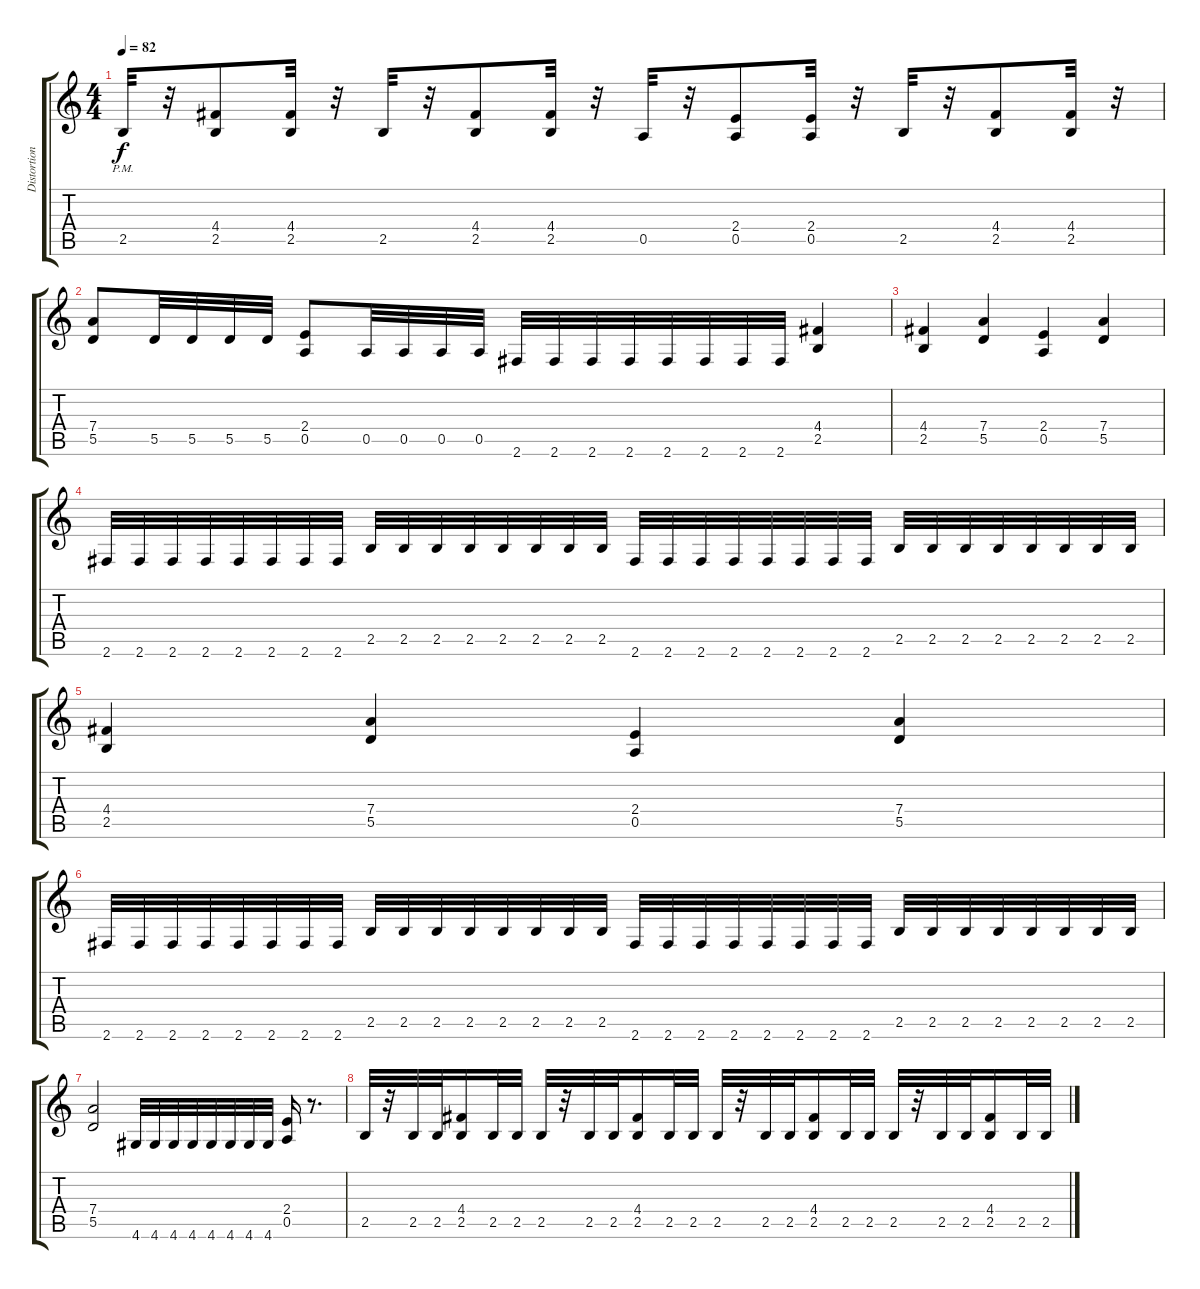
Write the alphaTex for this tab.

\track ("Distortion Rhythm" "Distortion") {instrument distortionguitar}
\staff {score tabs}
\tuning (E4 B3 G3 D3 A2 E2) {hide}
\ts (4 4)
\tempo 82
\clef g2
\ks c
2.5{pm}.32{dy f} r.32 (4.4 2.5).8 (4.4 2.5).32 r.32 2.5.32 r.32 (4.4 2.5).8 (4.4 2.5).32 r.32 0.5.32 r.32 (2.4 0.5).8 (2.4 0.5).32 r.32 2.5.32 r.32 (4.4 2.5).8 (4.4 2.5).32 r.32 |
(7.4 5.5).8 5.5.32 5.5.32 5.5.32 5.5.32 (2.4 0.5).8 0.5.32 0.5.32 0.5.32 0.5.32 2.6.32 2.6.32 2.6.32 2.6.32 2.6.32 2.6.32 2.6.32 2.6.32 (4.4 2.5).4 |
(4.4 2.5).4 (7.4 5.5).4 (2.4 0.5).4 (7.4 5.5).4 |
2.6.32 2.6.32 2.6.32 2.6.32 2.6.32 2.6.32 2.6.32 2.6.32 2.5.32 2.5.32 2.5.32 2.5.32 2.5.32 2.5.32 2.5.32 2.5.32 2.6.32 2.6.32 2.6.32 2.6.32 2.6.32 2.6.32 2.6.32 2.6.32 2.5.32 2.5.32 2.5.32 2.5.32 2.5.32 2.5.32 2.5.32 2.5.32 |
(4.4 2.5).4 (7.4 5.5).4 (2.4 0.5).4 (7.4 5.5).4 |
2.6.32 2.6.32 2.6.32 2.6.32 2.6.32 2.6.32 2.6.32 2.6.32 2.5.32 2.5.32 2.5.32 2.5.32 2.5.32 2.5.32 2.5.32 2.5.32 2.6.32 2.6.32 2.6.32 2.6.32 2.6.32 2.6.32 2.6.32 2.6.32 2.5.32 2.5.32 2.5.32 2.5.32 2.5.32 2.5.32 2.5.32 2.5.32 |
(7.4 5.5).2 4.6.32 4.6.32 4.6.32 4.6.32 4.6.32 4.6.32 4.6.32 4.6.32 (2.4 0.5).16 r.8{d} |
2.5.32{volume 13} r.32 2.5.32 2.5.32 (4.4 2.5).16 2.5.32 2.5.32 2.5.32 r.32 2.5.32 2.5.32 (4.4 2.5).16 2.5.32 2.5.32 2.5.32 r.32 2.5.32 2.5.32 (4.4 2.5).16 2.5.32 2.5.32 2.5.32 r.32 2.5.32 2.5.32 (4.4 2.5).16 2.5.32 2.5.32
